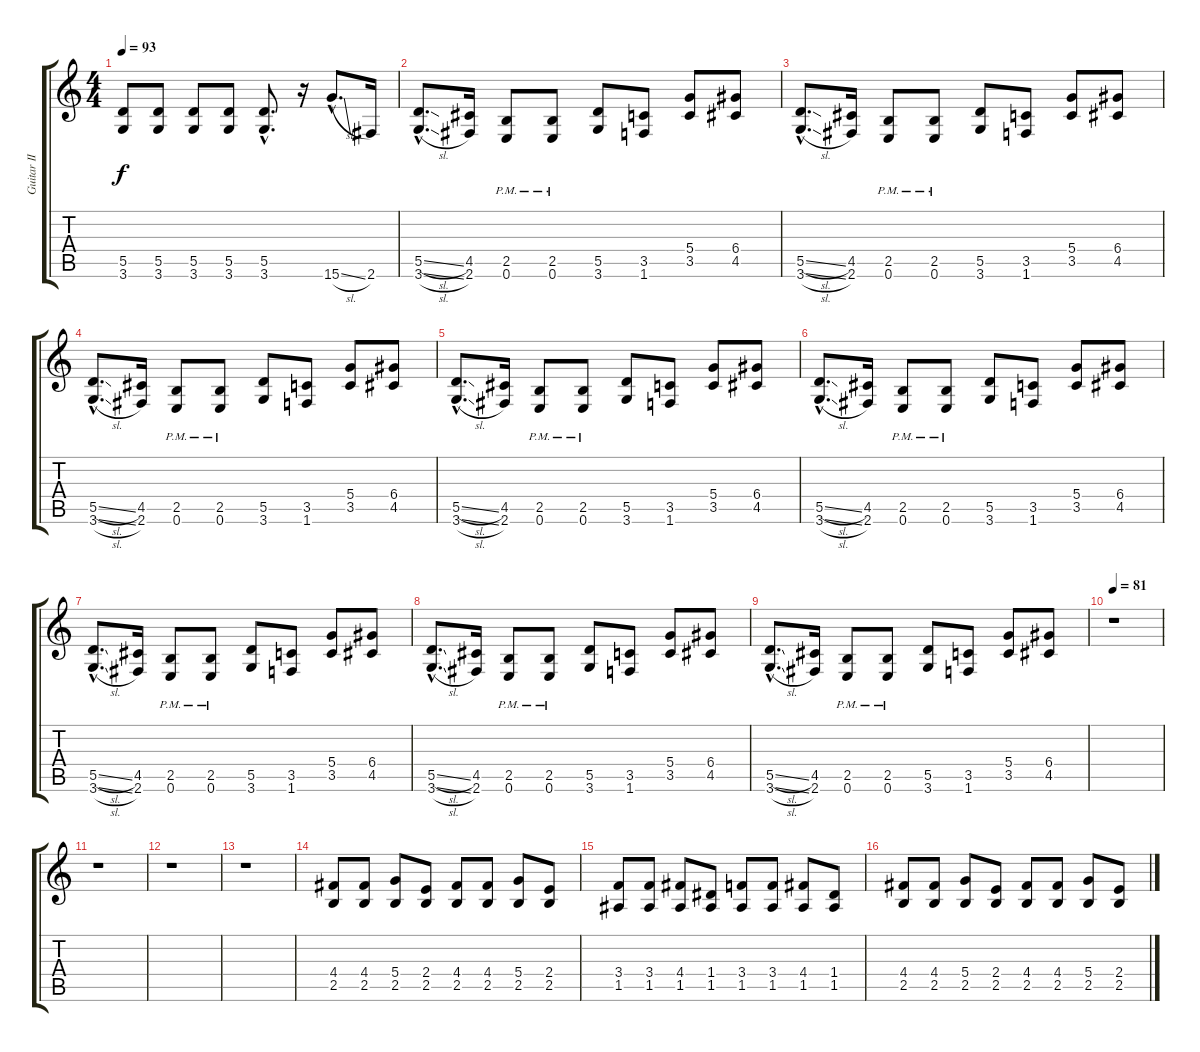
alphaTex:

\track ("Guitar II" "Guitar II") {instrument distortionguitar}
\staff {score tabs}
\tuning (E4 B3 G3 D3 A2 E2) {hide}
\ts (4 4)
\tempo 93
\clef g2
\ks c
(5.5 3.6).8{dy f} (5.5 3.6).8 (5.5 3.6).8 (5.5 3.6).8 (5.5{hac} 3.6{hac}).8{d} r.16 15.6{sl hac}.8{d} 2.6.16 |
(5.5{sl hac} 3.6{sl hac}).8{d} (4.5 2.6).16 (2.5{pm} 0.6{pm}).8 (2.5{pm} 0.6{pm}).8 (5.5 3.6).8 (3.5 1.6).8 (5.4 3.5).8 (6.4 4.5).8 |
(5.5{sl hac} 3.6{sl hac}).8{d} (4.5 2.6).16 (2.5{pm} 0.6{pm}).8 (2.5{pm} 0.6{pm}).8 (5.5 3.6).8 (3.5 1.6).8 (5.4 3.5).8 (6.4 4.5).8 |
(5.5{sl hac} 3.6{sl hac}).8{d} (4.5 2.6).16 (2.5{pm} 0.6{pm}).8 (2.5{pm} 0.6{pm}).8 (5.5 3.6).8 (3.5 1.6).8 (5.4 3.5).8 (6.4 4.5).8 |
(5.5{sl hac} 3.6{sl hac}).8{d} (4.5 2.6).16 (2.5{pm} 0.6{pm}).8 (2.5{pm} 0.6{pm}).8 (5.5 3.6).8 (3.5 1.6).8 (5.4 3.5).8 (6.4 4.5).8 |
(5.5{sl hac} 3.6{sl hac}).8{d} (4.5 2.6).16 (2.5{pm} 0.6{pm}).8 (2.5{pm} 0.6{pm}).8 (5.5 3.6).8 (3.5 1.6).8 (5.4 3.5).8 (6.4 4.5).8 |
(5.5{sl hac} 3.6{sl hac}).8{d} (4.5 2.6).16 (2.5{pm} 0.6{pm}).8 (2.5{pm} 0.6{pm}).8 (5.5 3.6).8 (3.5 1.6).8 (5.4 3.5).8 (6.4 4.5).8 |
(5.5{sl hac} 3.6{sl hac}).8{d} (4.5 2.6).16 (2.5{pm} 0.6{pm}).8 (2.5{pm} 0.6{pm}).8 (5.5 3.6).8 (3.5 1.6).8 (5.4 3.5).8 (6.4 4.5).8 |
(5.5{sl hac} 3.6{sl hac}).8{d} (4.5 2.6).16 (2.5{pm} 0.6{pm}).8 (2.5{pm} 0.6{pm}).8 (5.5 3.6).8 (3.5 1.6).8 (5.4 3.5).8 (6.4 4.5).8 |
\tempo 81
r.1 |
r.1 |
r.1 |
r.1 |
(4.4 2.5).8 (4.4 2.5).8 (5.4 2.5).8 (2.4 2.5).8 (4.4 2.5).8 (4.4 2.5).8 (5.4 2.5).8 (2.4 2.5).8 |
(3.4 1.5).8 (3.4 1.5).8 (4.4 1.5).8 (1.4 1.5).8 (3.4 1.5).8 (3.4 1.5).8 (4.4 1.5).8 (1.4 1.5).8 |
(4.4 2.5).8 (4.4 2.5).8 (5.4 2.5).8 (2.4 2.5).8 (4.4 2.5).8 (4.4 2.5).8 (5.4 2.5).8 (2.4 2.5).8
